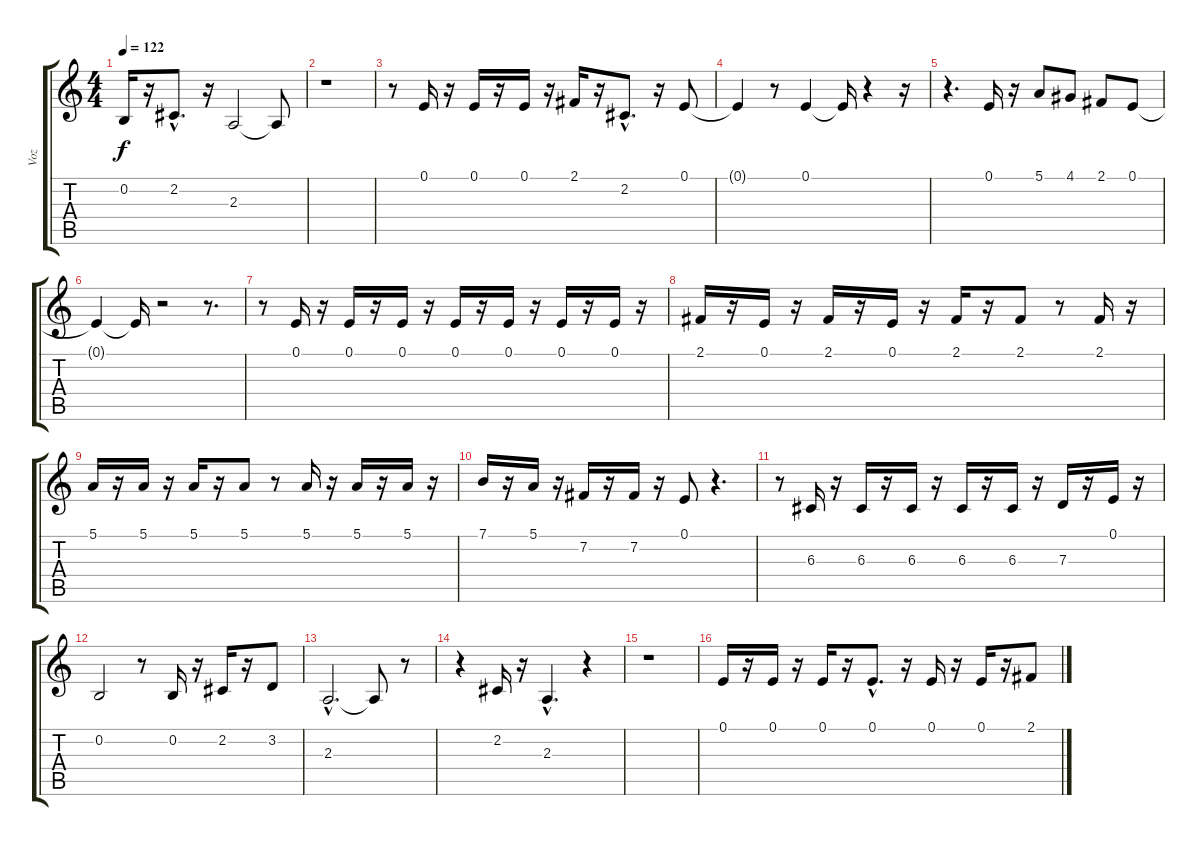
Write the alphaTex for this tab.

\track ("Voz" "Voz") {instrument flute}
\staff {score tabs}
\tuning (E4 B3 G3 D3 A2 E2) {hide}
\ts (4 4)
\tempo 122
\clef g2
\ks c
0.2.16{dy f} r.16 2.2{hac}.8{d} r.16 2.3.2 2.3{t}.8 |
r.1 |
r.8 0.1.16 r.16 0.1.16 r.16 0.1.16 r.16 2.1.16 r.16 2.2{hac}.8{d} r.16 0.1.8 |
0.1{t}.4 r.8 0.1.4 0.1{t}.16 r.4 r.16 |
r.4{d} 0.1.16 r.16 5.1.8 4.1.8 2.1.8 0.1.8 |
0.1{t}.4 0.1{t}.16 r.2 r.8{d} |
r.8 0.1.16 r.16 0.1.16 r.16 0.1.16 r.16 0.1.16 r.16 0.1.16 r.16 0.1.16 r.16 0.1.16 r.16 |
2.1.16 r.16 0.1.16 r.16 2.1.16 r.16 0.1.16 r.16 2.1.16 r.16 2.1.8 r.8 2.1.16 r.16 |
5.1.16 r.16 5.1.16 r.16 5.1.16 r.16 5.1.8 r.8 5.1.16 r.16 5.1.16 r.16 5.1.16 r.16 |
7.1.16 r.16 5.1.16 r.16 7.2.16 r.16 7.2.16 r.16 0.1.8 r.4{d} |
r.8 6.3.16 r.16 6.3.16 r.16 6.3.16 r.16 6.3.16 r.16 6.3.16 r.16 7.3.16 r.16 0.1.16 r.16 |
0.2.2 r.8 0.2.16 r.16 2.2.16 r.16 3.2.8 |
2.3{hac}.2{d} 2.3{t}.8 r.8 |
r.4 2.2.16 r.16 2.3{hac}.4{d} r.4 |
r.1 |
0.1.16 r.16 0.1.16 r.16 0.1.16 r.16 0.1{hac}.8{d} r.16 0.1.16 r.16 0.1.16 r.16 2.1.8
